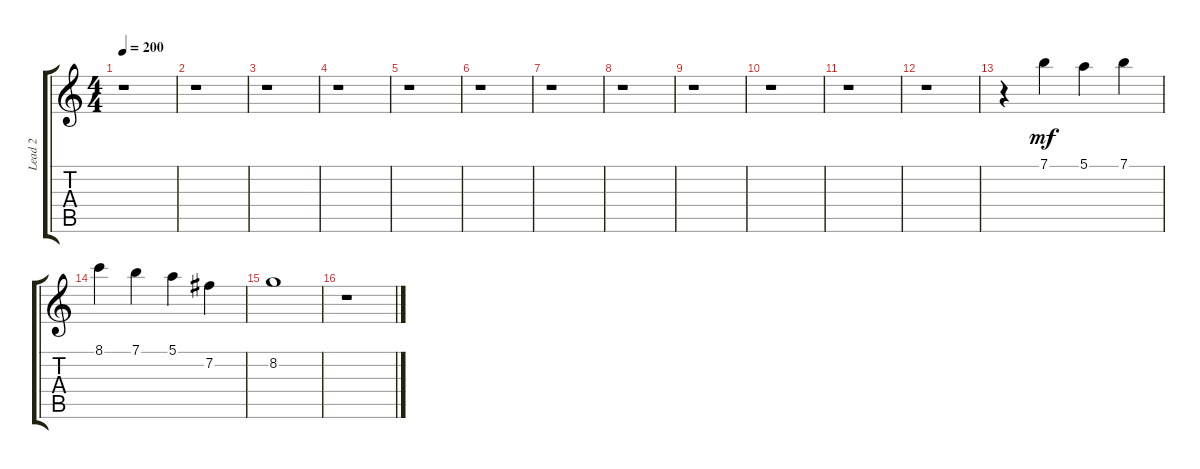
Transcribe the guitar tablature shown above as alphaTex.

\track ("Lead 2" "Lead 2") {instrument distortionguitar}
\staff {score tabs}
\tuning (E4 B3 G3 D3 A2 E2) {hide}
\ts (4 4)
\tempo 200
\clef g2
\ks c
r.1{dy mf} |
r.1 |
r.1 |
r.1 |
r.1 |
r.1 |
r.1 |
r.1 |
r.1 |
r.1 |
r.1 |
r.1 |
r.4 7.1.4{volume 14} 5.1.4 7.1.4 |
8.1.4 7.1.4 5.1.4 7.2.4 |
8.2.1 |
r.1
